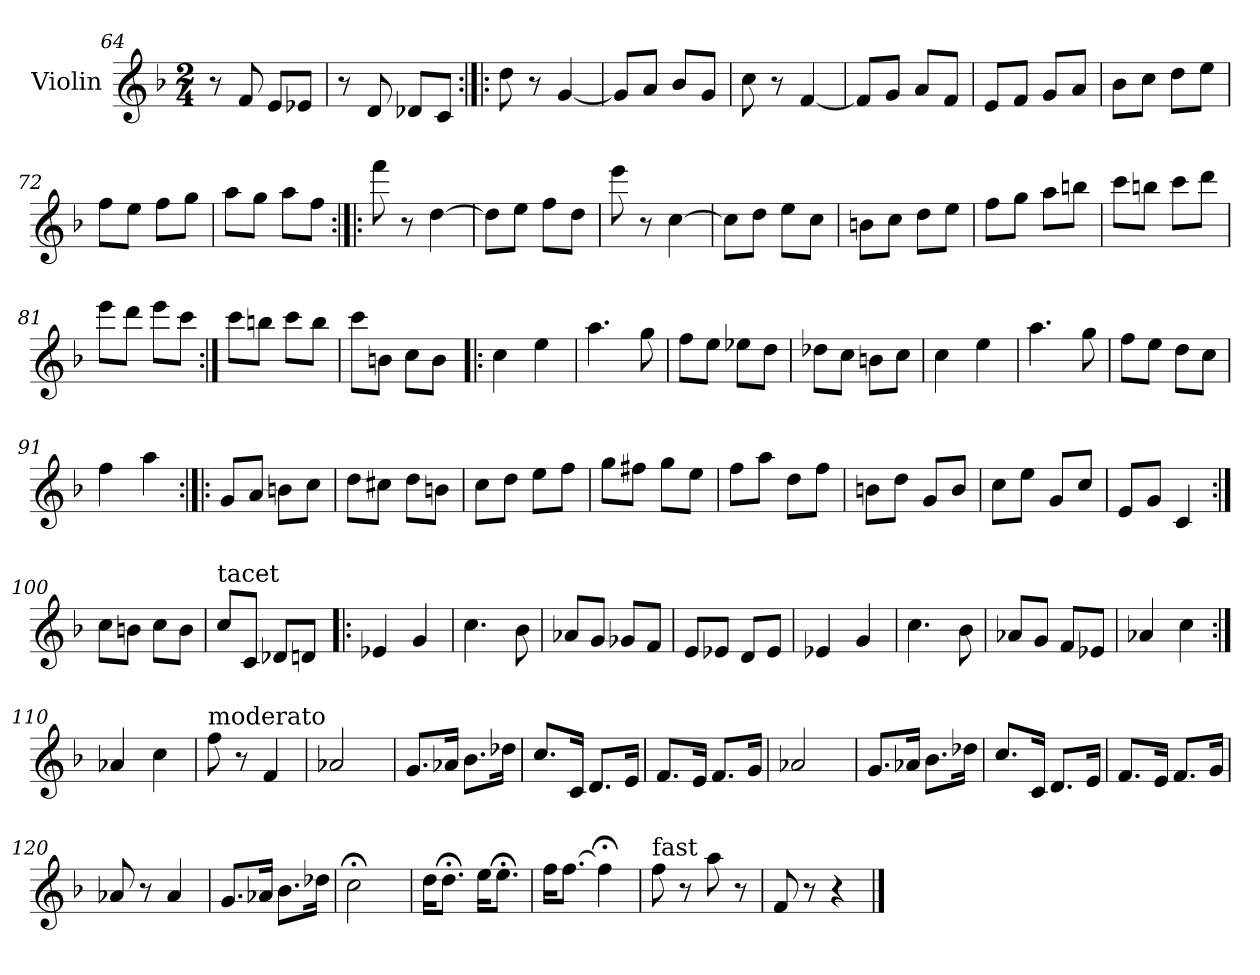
**kern
*part1
*staff1
*I"Violin
*I'Vln
*clefG2
*k[b-]
*F:
*M2/4
=64
8r
8f/
8e/L
8e-X/J
=65
8r
8d/
8d-X/L
8c/J
=66:|!|:
8dd\
8r
[4g/
=67
8g/L]
8a/J
8b-/L
8g/J
=68
8cc\
8r
[4f/
=69
8f/L]
8g/J
8a/L
8f/J
!!LO:LB:g=z
=70
8e/L
8f/J
8g/L
8a/J
=71
8b-\L
8cc\J
8dd\L
8ee\J
=72
8ff\L
8ee\J
8ff\L
8gg\J
=73
8aa\L
8gg\J
8aa\L
8ff\J
=74:|!|:
8fff\
8r
[4dd\
=75
8dd\L]
8ee\J
8ff\L
8dd\J
=76
8eee\
8r
[4cc\
=77
8cc\L]
8dd\J
8ee\L
8cc\J
=78
8bn\L
8cc\J
8dd\L
8ee\J
=79
8ff\L
8gg\J
8aa\L
8bbn\J
!!LO:PB:g=z
=80
8ccc\L
8bbn\J
8ccc\L
8ddd\J
=81
8eee\L
8ddd\J
8eee\L
8ccc\J
=82:|!
8ccc\L
8bbn\J
8ccc\L
8bb\J
=83
8ccc\L
8bn\J
8cc\L
8b\J
=84!|:
4cc\
4ee\
=85
4.aa\
8gg\
=86
8ff\L
8ee\J
8ee-X\L
8dd\J
=87
8dd-X\L
8cc\J
8bn\L
8cc\J
=88
4cc\
4ee\
=89
4.aa\
8gg\
=90
8ff\L
8ee\J
8dd\L
8cc\J
=91
4ff\
4aa\
!!LO:LB:g=z
=92:|!|:
8g/L
8a/J
8bn\L
8cc\J
=93
8dd\L
8cc#X\J
8dd\L
8bn\J
=94
8cc\L
8dd\J
8ee\L
8ff\J
=95
8gg\L
8ff#X\J
8gg\L
8ee\J
=96
8ff\L
8aa\J
8dd\L
8ff\J
=97
8bn\L
8dd\J
8g/L
8b/J
=98
8cc\L
8ee\J
8g/L
8cc/J
=99
8e/L
8g/J
4c/
=100:|!
8cc\L
8bn\J
8cc\L
8b\J
=101
!LO:TX:a:t=tacet
8cc/L
8c/J
8d-X/L
8dn/J
!!LO:LB:g=z
=102!|:
4e-X/
4g/
=103
4.cc\
8b-\
=104
8a-X/L
8g/J
8g-X/L
8f/J
=105
8e/L
8e-X/J
8d/L
8e-/J
=106
4e-X/
4g/
=107
4.cc\
8b-\
=108
8a-X/L
8g/J
8f/L
8e-X/J
=109
4a-X/
4cc\
=110:|!
4a-X/
4cc\
=111
!LO:TX:a:t=moderato
8ff\
8r
4f/
=112
2a-X/
=113
8.g/L
16a-X/Jk
8.b-\L
16dd-X\Jk
!!LO:LB:g=z
=114
8.cc/L
16c/Jk
8.d/L
16e/Jk
=115
8.f/L
16e/Jk
8.f/L
16g/Jk
=116
2a-X/
=117
8.g/L
16a-X/Jk
8.b-\L
16dd-X\Jk
=118
8.cc/L
16c/Jk
8.d/L
16e/Jk
=119
8.f/L
16e/Jk
8.f/L
16g/Jk
=120
8a-X/
8r
4a-/
!!LO:LB:g=z
=121
8.g/L
16a-X/Jk
8.b-\L
16dd-X\Jk
=122
2cc;<\
=123
16dd\KL
8.dd;<\J
16ee\KL
8.ee;<\J
=124
16ff\KL
[8.ff\J
4ff;<\]
=125
!LO:TX:a:t=fast
8ff\
8r
8aa\
8r
=126
8f/
8r
4r
==
*-
